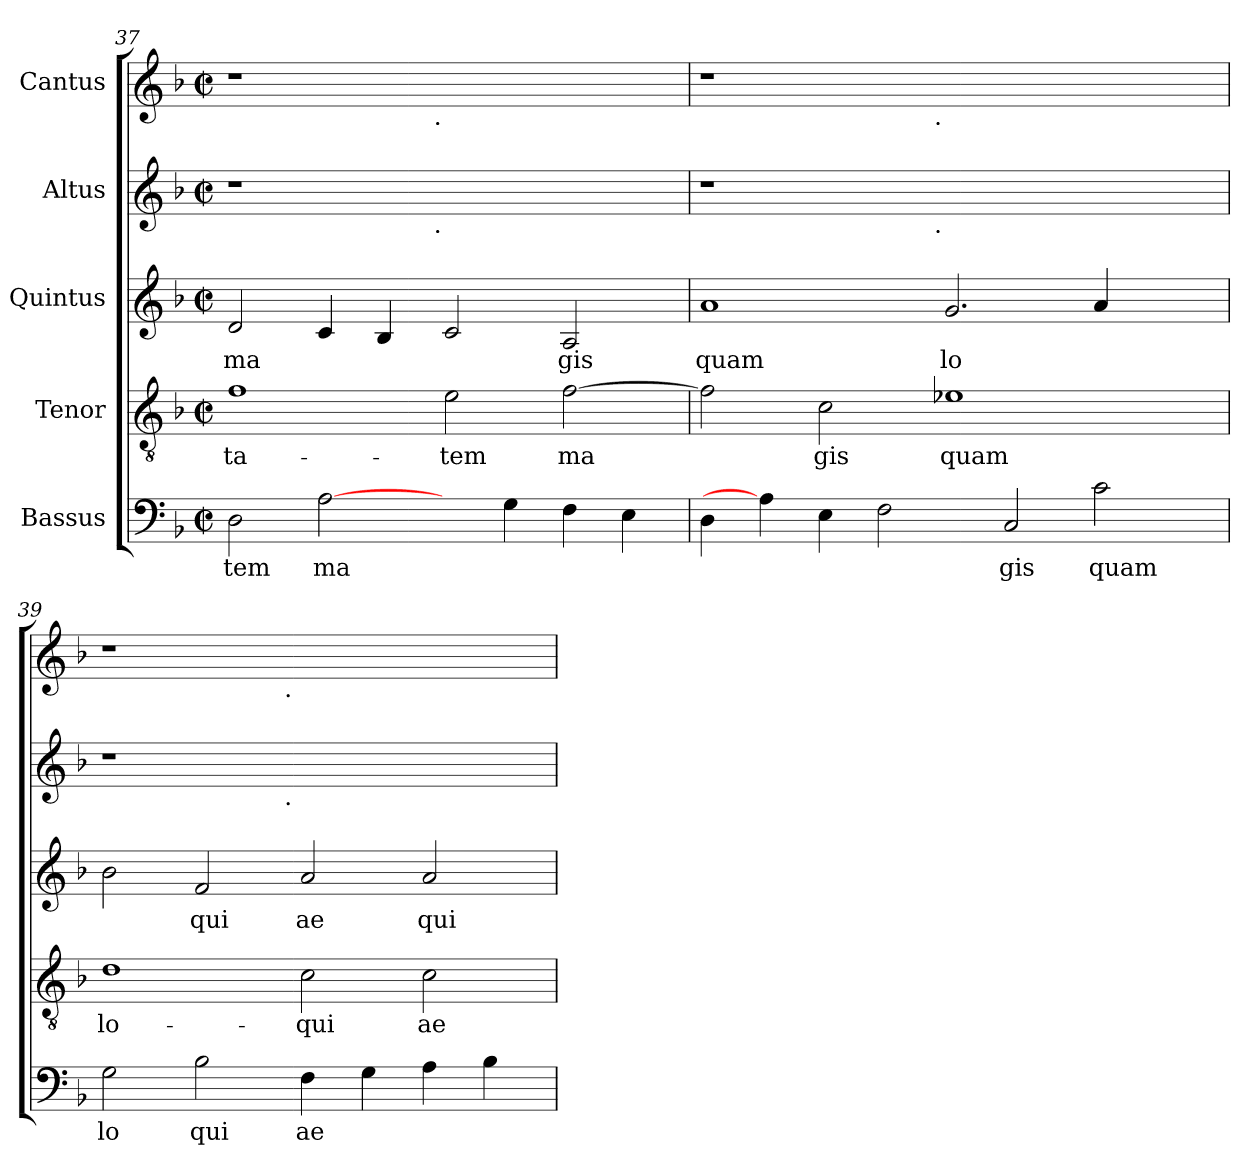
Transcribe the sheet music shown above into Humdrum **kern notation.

**kern	**text	**kern	**text	**kern	**text	**kern	**kern
*part5	*part5	*part4	*part4	*part3	*part3	*part2	*part1
*staff5	*staff5	*staff4	*staff4	*staff3	*staff3	*staff2	*staff1
*I"Bassus	*	*I"Tenor	*	*I"Quintus	*	*I"Altus	*I"Cantus
*clefF4	*	*clefGv2	*	*clefG2	*	*clefG2	*clefG2
*k[b-]	*	*k[b-]	*	*k[b-]	*	*k[b-]	*k[b-]
*F:	*	*F:	*	*F:	*	*F:	*F:
*M2/2	*	*M2/2	*	*M2/2	*	*M2/2	*M2/2
*met(c|)	*	*met(c|)	*	*met(c|)	*	*met(c|)	*met(c|)
=37	=37	=37	=37	=37	=37	=37	=37
!	!LO:LY:b:cj	!	!LO:LY:b:cj	!	!LO:LY:b:cj	!	!
*	*	*	*	*	*	*^	*^
2D\	tem	1f	-ta-	2d/	ma	1r	2ryy	1r	2ryy
!	!LO:LY:b:cj	!	!	!	!LO:LY:b:cj	!	!	!	!
[2A\	ma	.	.	4c/	.	.	4ryy	.	4ryy
!	!	!	!	!	!LO:LY:b:cj	!	!	!	!
.	.	.	.	4B-/	.	.	8...ryy	.	8...ryy
!	!	!	!	!	!	!	!	!	!LO:TX:b:t=.
!	!	!	!	!	!	!	!LO:TX:b:t=.	!	!
.	.	.	.	.	.	.	1ryy	.	1ryy
!	!	!	!LO:LY:b:cj	!	!LO:LY:b:cj	!	!	!	!
4ryy	.	2e\	-tem	2c/	.	1ryy	.	1ryy	.
!	!LO:LY:b:cj	!	!	!	!	!	!	!	!
4G\	.	.	.	.	.	.	.	.	.
!	!LO:LY:b:cj	!	!LO:LY:b:cj	!	!LO:LY:b:cj	!	!	!	!
4F\	.	[>2f\	ma-	2A/	gis	.	.	.	.
!	!LO:LY:b:cj	!	!	!	!	!	!	!	!
4E\	.	.	.	.	.	.	.	.	.
.	.	.	.	.	.	.	64ryy	.	64ryy
=38	=38	=38	=38	=38	=38	=38	=38	=38	=38
!	!LO:LY:b:cj	!	!LO:LY:b:cj	!	!LO:LY:b:cj	!	!	!	!
4D\	.	2f\]	--	1a	quam	1r	2ryy	1r	2ryy
4A\]	.	.	.	.	.	.	.	.	.
!	!LO:LY:b:cj	!	!LO:LY:b:cj	!	!	!	!	!	!
4E\	.	2c\	-gis	.	.	.	4ryy	.	4ryy
!	!LO:LY:b:cj	!	!	!	!	!	!	!	!
2F\	.	.	.	.	.	.	8...ryy	.	8...ryy
!	!	!	!	!	!	!	!	!	!LO:TX:b:t=.
!	!	!	!	!	!	!	!LO:TX:b:t=.	!	!
.	.	.	.	.	.	.	1ryy	.	1ryy
!	!	!	!LO:LY:b:cj	!	!LO:LY:b:cj	!	!	!	!
.	.	1e-X	quam	2.g/	lo	1ryy	.	1ryy	.
!	!LO:LY:b:cj	!	!	!	!	!	!	!	!
2C/	gis	.	.	.	.	.	.	.	.
!	!LO:LY:b:cj	!	!	!	!LO:LY:b:cj	!	!	!	!
2c\	quam	.	.	4a/	.	.	.	.	.
.	.	.	.	.	.	.	4ryy	.	4ryy
.	.	4ryy	.	4ryy	.	4ryy	.	4ryy	.
.	.	.	.	.	.	.	64ryy	.	64ryy
=39	=39	=39	=39	=39	=39	=39	=39	=39	=39
!	!LO:LY:b:cj	!	!LO:LY:b:cj	!	!LO:LY:b:cj	!	!	!	!
2G\	lo	1d	lo-	2b-\	.	1r	2ryy	1r	2ryy
!	!LO:LY:b:cj	!	!	!	!LO:LY:b:cj	!	!	!	!
2B-\	qui	.	.	2f/	qui	.	4...ryy	.	4...ryy
!	!	!	!	!	!	!	!	!	!LO:TX:b:t=.
!	!	!	!	!	!	!	!LO:TX:b:t=.	!	!
.	.	.	.	.	.	.	1ryy	.	1ryy
!	!LO:LY:b:cj	!	!LO:LY:b:cj	!	!LO:LY:b:cj	!	!	!	!
4F\	ae	2c\	-qui	2a/	ae	1ryy	.	1ryy	.
!	!LO:LY:b:cj	!	!	!	!	!	!	!	!
4G\	.	.	.	.	.	.	.	.	.
!	!LO:LY:b:cj	!	!LO:LY:b:cj	!	!LO:LY:b:cj	!	!	!	!
4A\	.	2c\	ae-	2a/	qui	.	.	.	.
!	!LO:LY:b:cj	!	!	!	!	!	!	!	!
4B-\	.	.	.	.	.	.	.	.	.
.	.	.	.	.	.	.	32ryy	.	32ryy
*	*	*	*	*	*	*v	*v	*	*
*	*	*	*	*	*	*	*v	*v
=	=	=	=	=	=	=	=
*-	*-	*-	*-	*-	*-	*-	*-
